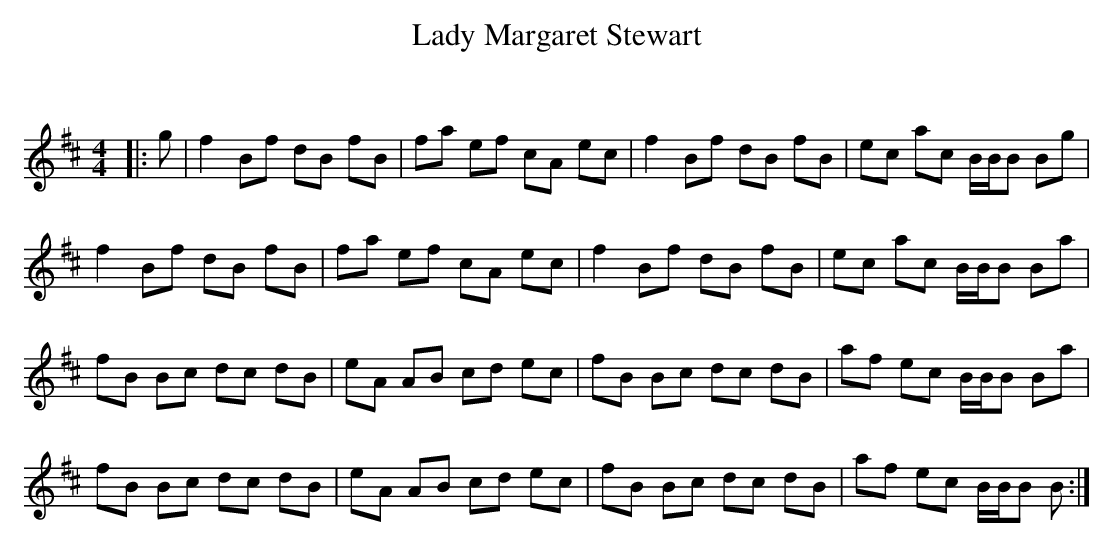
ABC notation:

X:1
T: Lady Margaret Stewart
C:
Q: 232
K:Bm
M:4/4
L:1/8
|:g|f2 Bf dB fB|fa ef cA ec|f2 Bf dB fB|ec ac B1/2B1/2B Bg|
f2 Bf dB fB|fa ef cA ec|f2 Bf dB fB|ec ac B1/2B1/2B Ba|
fB Bc dc dB|eA AB cd ec|fB Bc dc dB|af ec B1/2B1/2B Ba|
fB Bc dc dB|eA AB cd ec|fB Bc dc dB|af ec B1/2B1/2B B:|
